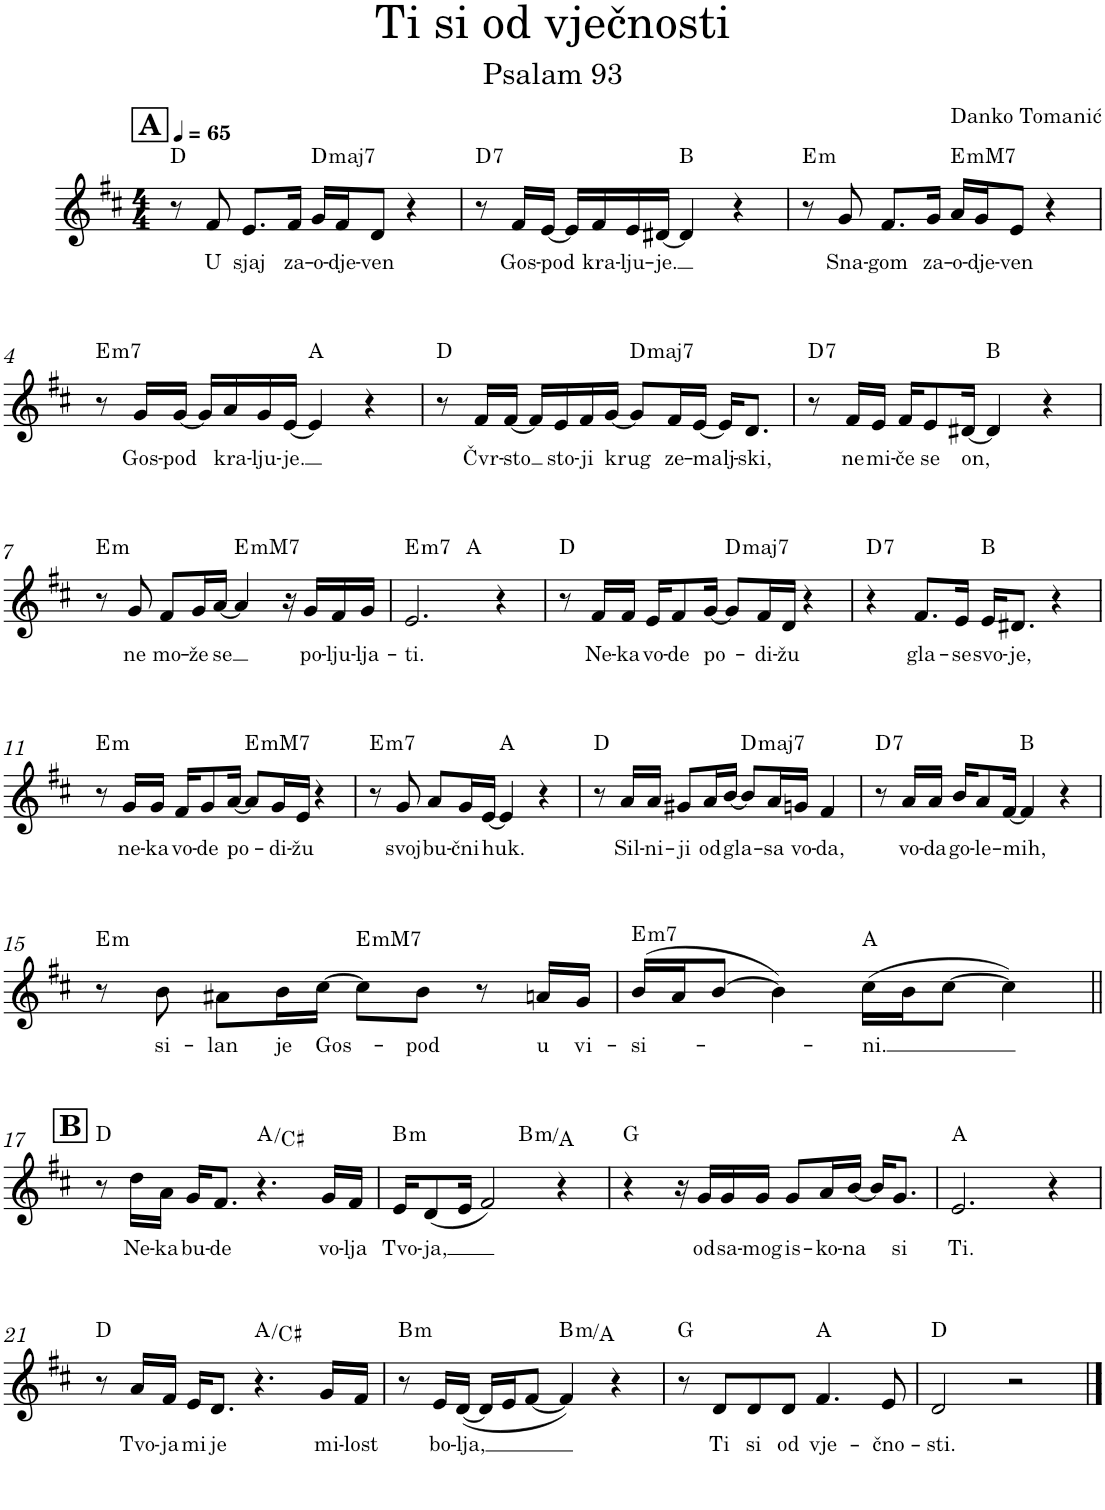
**kern	**text	**harte
*part1	*part1	*part1
*staff1	*staff1	*
*I"Women	*	*
*clefG2	*	*
*k[f#c#]	*	*
*M4/4	*	*
*MM65	*	*
!!LO:REH:place=s1:a:B:cj:fs=14:t=A
=1	=1	=1
8r	.	D:maj
!	!LO:LY:b	!
8f#/	U	.
!	!LO:LY:b	!
8.e/L	sjaj	.
!	!LO:LY:b	!
16f#/Jk	za-	.
!	!LO:LY:b	!LO:H:kt=maj7
16g/LL	-o-	D:maj7
!	!LO:LY:b	!
16f#/J	-dje-	.
!	!LO:LY:b	!
8d/J	-ven	.
4r	.	.
=2	=2	=2
!	!	!LO:H:kt=7
8r	.	D:7
!	!LO:LY:b	!
16f#/LL	Gos-	.
!	!LO:LY:b	!
[16e/JJ	-pod	.
16e/LL]	.	.
!	!LO:LY:b	!
16f#/	kra-	.
!	!LO:LY:b	!
16e/	-lju-	.
!	!LO:LY:b	!
[16d#X/JJ	-je.	.
4d#/]	.	B:maj
4r	.	.
=3	=3	=3
!	!	!LO:H:kt=m
8r	.	E:min
!	!LO:LY:b	!
8g/	Sna-	.
!	!LO:LY:b	!
8.f#/L	-gom	.
!	!LO:LY:b	!
16g/Jk	za-	.
!	!LO:LY:b	!LO:H:kt=mM7
16a/LL	-o-	E:minmaj7
!	!LO:LY:b	!
16g/J	-dje-	.
!	!LO:LY:b	!
8e/J	-ven	.
4r	.	.
!!LO:LB:g=z
=4	=4	=4
!	!	!LO:H:kt=m7
8r	.	E:min7
!	!LO:LY:b	!
16g/LL	Gos-	.
!	!LO:LY:b	!
[16g/JJ	-pod	.
16g/LL]	.	.
!	!LO:LY:b	!
16a/	kra-	.
!	!LO:LY:b	!
16g/	-lju-	.
!	!LO:LY:b	!
[16e/JJ	-je.	.
4e/]	.	A:maj
4r	.	.
=5	=5	=5
8r	.	D:maj
!	!LO:LY:b	!
16f#/LL	Čvr-	.
!	!LO:LY:b	!
[16f#/JJ	-sto	.
16f#/LL]	.	.
!	!LO:LY:b	!
16e/	sto-	.
!	!LO:LY:b	!
16f#/	-ji	.
!	!LO:LY:b	!
[16g/JJ	krug	.
!	!	!LO:H:kt=maj7
8g/L]	.	D:maj7
!	!LO:LY:b	!
16f#/L	ze-	.
!	!LO:LY:b	!
[16e/JJ	-malj-	.
16e/KL]	.	.
!	!LO:LY:b	!
8.d/J	-ski,	.
=6	=6	=6
!	!	!LO:H:kt=7
8r	.	D:7
!	!LO:LY:b	!
16f#/LL	ne	.
!	!LO:LY:b	!
16e/JJ	mi-	.
!	!LO:LY:b	!
16f#/KL	-če	.
!	!LO:LY:b	!
8e/	se	.
!	!LO:LY:b	!
[16d#X/Jk	on,	.
4d#/]	.	B:maj
4r	.	.
!!LO:LB:g=z
=7	=7	=7
!	!	!LO:H:kt=m
8r	.	E:min
!	!LO:LY:b	!
8g/	ne	.
!	!LO:LY:b	!
8f#/L	mo-	.
!	!LO:LY:b	!
16g/L	-že	.
!	!LO:LY:b	!
[16a/JJ	se	.
!	!	!LO:H:kt=mM7
4a/]	.	E:minmaj7
16r	.	.
!	!LO:LY:b	!
16g/LL	po-	.
!	!LO:LY:b	!
16f#/	-lju-	.
!	!LO:LY:b	!
16g/JJ	-lja-	.
=8	=8	=8
!	!LO:LY:b	!LO:H:kt=m7
*^	*	*
2.e/	2ryy	-ti.	E:min7
.	2ryy	.	A:maj
4r	.	.	.
*v	*v	*	*
=9	=9	=9
8r	.	D:maj
!	!LO:LY:b	!
16f#/LL	Ne-	.
!	!LO:LY:b	!
16f#/JJ	-ka	.
!	!LO:LY:b	!
16e/KL	vo-	.
!	!LO:LY:b	!
8f#/	-de	.
!	!LO:LY:b	!
[16g/Jk	po-	.
!	!	!LO:H:kt=maj7
8g/L]	.	D:maj7
!	!LO:LY:b	!
16f#/L	-di-	.
!	!LO:LY:b	!
16d/JJ	-žu	.
4r	.	.
=10	=10	=10
!	!	!LO:H:kt=7
4r	.	D:7
!	!LO:LY:b	!
8.f#/L	gla-	.
!	!LO:LY:b	!
16e/Jk	-se	.
!	!LO:LY:b	!
16e/KL	svo-	B:maj
!	!LO:LY:b	!
8.d#X/J	-je,	.
4r	.	.
!!LO:LB:g=z
=11	=11	=11
!	!	!LO:H:kt=m
8r	.	E:min
!	!LO:LY:b	!
16g/LL	ne-	.
!	!LO:LY:b	!
16g/JJ	-ka	.
!	!LO:LY:b	!
16f#/KL	vo-	.
!	!LO:LY:b	!
8g/	-de	.
!	!LO:LY:b	!
[16a/Jk	po-	.
!	!	!LO:H:kt=mM7
8a/L]	.	E:minmaj7
!	!LO:LY:b	!
16g/L	-di-	.
!	!LO:LY:b	!
16e/JJ	-žu	.
4r	.	.
=12	=12	=12
!	!	!LO:H:kt=m7
8r	.	E:min7
!	!LO:LY:b	!
8g/	svoj	.
!	!LO:LY:b	!
8a/L	bu-	.
!	!LO:LY:b	!
16g/L	-čni	.
!	!LO:LY:b	!
[16e/JJ	huk.	.
4e/]	.	A:maj
4r	.	.
=13	=13	=13
8r	.	D:maj
!	!LO:LY:b	!
16a/LL	Sil-	.
!	!LO:LY:b	!
16a/JJ	-ni-	.
!	!LO:LY:b	!
8g#X/L	-ji	.
!	!LO:LY:b	!
16a/L	od	.
!	!LO:LY:b	!
[16b/JJ	gla-	.
!	!	!LO:H:kt=maj7
8b/L]	.	D:maj7
!	!LO:LY:b	!
16a/L	-sa	.
!	!LO:LY:b	!
16gn/JJ	vo-	.
!	!LO:LY:b	!
4f#/	-da,	.
=14	=14	=14
!	!	!LO:H:kt=7
8r	.	D:7
!	!LO:LY:b	!
16a/LL	vo-	.
!	!LO:LY:b	!
16a/JJ	-da	.
!	!LO:LY:b	!
16b/KL	go-	.
!	!LO:LY:b	!
8a/	-le-	.
!	!LO:LY:b	!
[16f#/Jk	-mih,	.
4f#/]	.	B:maj
4r	.	.
!!LO:LB:g=z
=15	=15	=15
!	!	!LO:H:kt=m
8r	.	E:min
!	!LO:LY:b	!
8b\	si-	.
!	!LO:LY:b	!
8a#X\L	-lan	.
!	!LO:LY:b	!
16b\L	je	.
!	!LO:LY:b	!
[16cc#\JJ	Gos-	.
!	!	!LO:H:kt=mM7
8cc#\L]	.	E:minmaj7
!	!LO:LY:b	!
8b\J	-pod	.
8r	.	.
!	!LO:LY:b	!
16an/LL	u	.
!	!LO:LY:b	!
16g/JJ	vi-	.
=16	=16	=16
!	!LO:LY:b	!LO:H:kt=m7
(16b/LL	-si-	E:min7
16a/J	.	.
[8b/J	.	.
4b\])	.	.
!	!LO:LY:b	!
(16cc#\LL	-ni.	A:maj
16b\J	.	.
[8cc#\J	.	.
4cc#\])	.	.
!!LO:LB:g=z
!!LO:REH:place=s1:a:B:cj:fs=14:t=B
=17||	=17||	=17||
8r	.	D:maj
!	!LO:LY:b	!
16dd\LL	Ne-	.
!	!LO:LY:b	!
16a\JJ	-ka	.
!	!LO:LY:b	!
16g/KL	bu-	.
!	!LO:LY:b	!
8.f#/J	-de	.
4.r	.	A:maj/3
!	!LO:LY:b	!
16g/LL	vo-	.
!	!LO:LY:b	!
16f#/JJ	-lja	.
=18	=18	=18
!	!LO:LY:b	!LO:H:kt=m
*^	*	*
16e/KL	2ryy	Tvo-	B:min
!	!	!LO:LY:b	!
(8d/	.	-ja,	.
16e/Jk	.	.	.
2f#/)	.	.	.
!	!	!	!LO:H:kt=m
.	2ryy	.	B:min/b7
4r	.	.	.
*v	*v	*	*
=19	=19	=19
4r	.	G:maj
16r	.	.
!	!LO:LY:b	!
16g/LL	od	.
!	!LO:LY:b	!
16g/	sa-	.
!	!LO:LY:b	!
16g/JJ	-mog	.
!	!LO:LY:b	!
8g/L	is-	.
!	!LO:LY:b	!
16a/L	-ko-	.
!	!LO:LY:b	!
[16b/JJ	-na	.
16b/KL]	.	.
!	!LO:LY:b	!
8.g/J	si	.
=20	=20	=20
!	!LO:LY:b	!
2.e/	Ti.	A:maj
4r	.	.
!!LO:LB:g=z
=21	=21	=21
8r	.	D:maj
!	!LO:LY:b	!
16a/LL	Tvo-	.
!	!LO:LY:b	!
16f#/JJ	-ja	.
!	!LO:LY:b	!
16e/KL	mi	.
!	!LO:LY:b	!
8.d/J	je	.
4.r	.	A:maj/3
!	!LO:LY:b	!
16g/LL	mi-	.
!	!LO:LY:b	!
16f#/JJ	-lost	.
=22	=22	=22
!	!	!LO:H:kt=m
8r	.	B:min
!	!LO:LY:b	!
16e/LL	bo-	.
!	!LO:LY:b	!
([16d/JJ	-lja,	.
16d/LL]	.	.
16e/J	.	.
[8f#/J	.	.
!	!	!LO:H:kt=m
4f#/])	.	B:min/b7
4r	.	.
=23	=23	=23
8r	.	G:maj
!	!LO:LY:b	!
8d/L	Ti	.
!	!LO:LY:b	!
8d/	si	.
!	!LO:LY:b	!
8d/J	od	.
!	!LO:LY:b	!
4.f#/	vje-	A:maj
!	!LO:LY:b	!
8e/	-čno-	.
=24	=24	=24
!	!LO:LY:b	!
2d/	-sti.	D:maj
2r	.	.
==	==	==
*-	*-	*-
